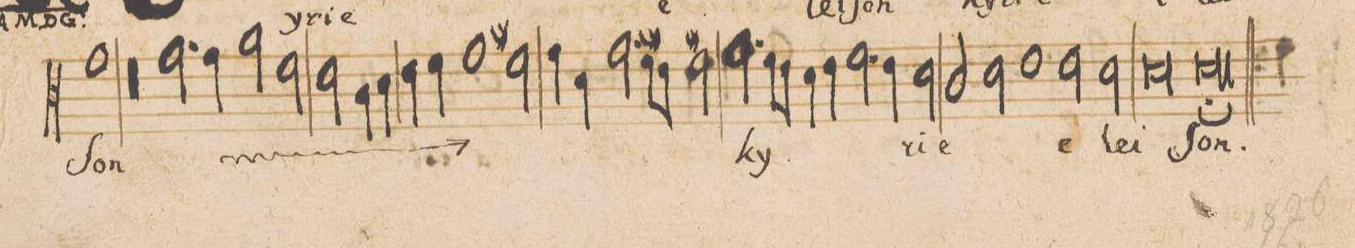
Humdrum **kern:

**kern	**text
*I"[Altus]	*
*clefC3	*
*k[]	*
*met(C|)	*
*M2/1	*
1g	-ſon
00r	.
=9-	=9-
=10-	=10-
*	*ij
2.g\	ky-
4g\	-ri-
=11-	=11-
2a\	-e
2f\	.
2e\	.
4c\	.
4d\	.
=12	=12
4e\	.
4f\	.
1g	e-
2f#X\	.
=13	=13
4g\	.
4d\	.
2.g\	-lei-
8f#X\L	.
8e\J	.
2f#X\	-ſon
*	*Xij
=14	=14
2.g\	ky-
8f\L	.
8e\J	.
4d\	.
4e\	.
2.f\	.
=15-	=15-
4e\	.
2d\	-ri-
2c/	-e
2d\	.
=16-	=16-
1e	.
2e\	e-
2d\	-lei-
=17	=17
0d	.
=18-	=18-
0d;<	-ſon.
=19||	=19||
*M2/1	*
*met(C|)	*
*mmet(c|)	*
*-	*-
